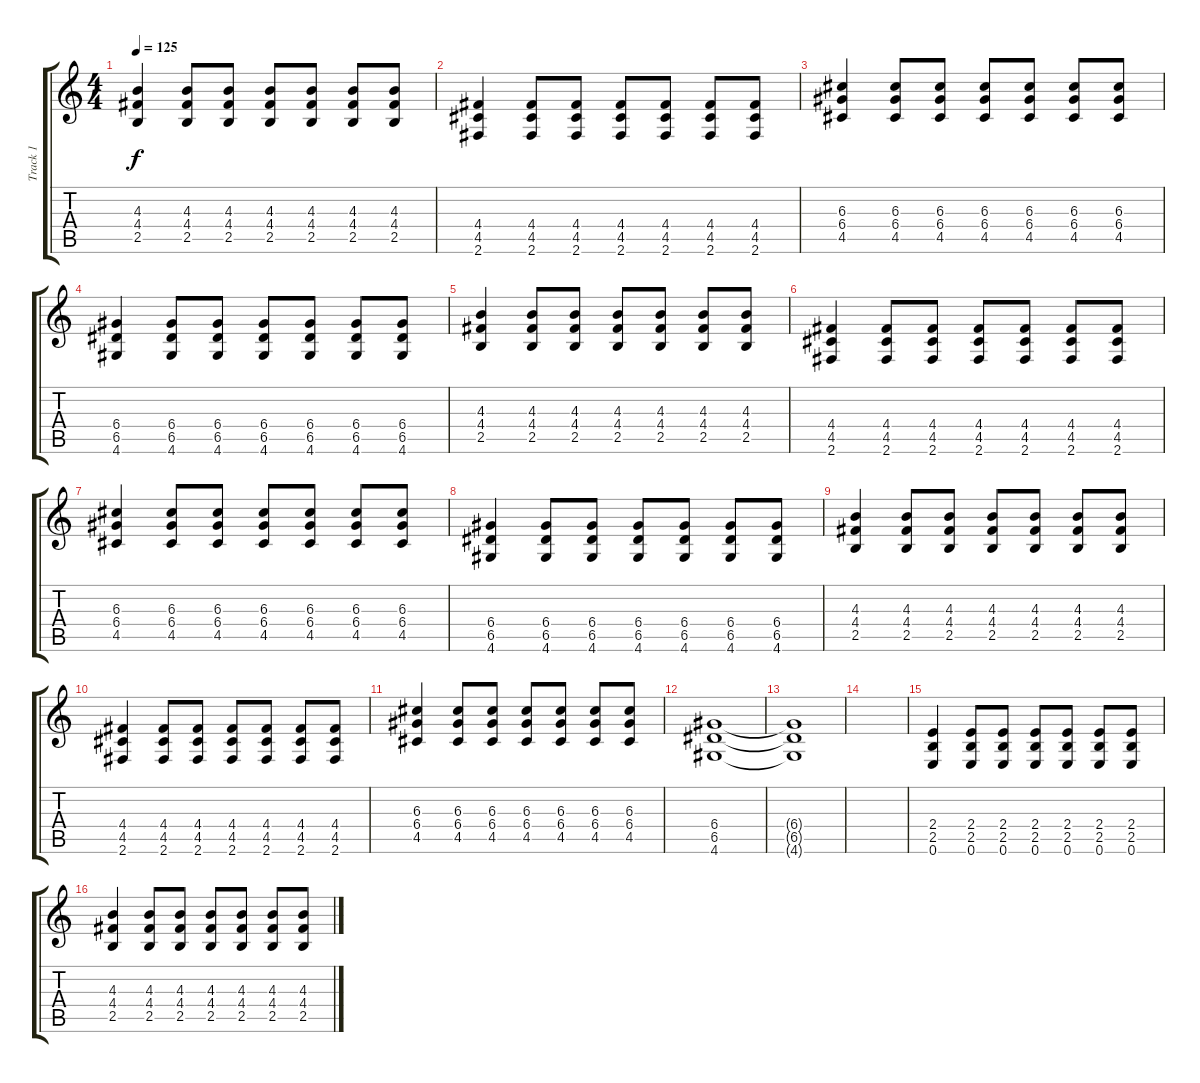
\track ("Track 1" "Track 1") {instrument electricguitarclean}
\staff {score tabs}
\tuning (E4 B3 G3 D3 A2 E2) {hide}
\ts (4 4)
\tempo 125
\clef g2
\ks c
(4.3 4.4 2.5).4{dy f} (4.3 4.4 2.5).8 (4.3 4.4 2.5).8 (4.3 4.4 2.5).8 (4.3 4.4 2.5).8 (4.3 4.4 2.5).8 (4.3 4.4 2.5).8 |
(4.4 4.5 2.6).4 (4.4 4.5 2.6).8 (4.4 4.5 2.6).8 (4.4 4.5 2.6).8 (4.4 4.5 2.6).8 (4.4 4.5 2.6).8 (4.4 4.5 2.6).8 |
(6.3 6.4 4.5).4 (6.3 6.4 4.5).8 (6.3 6.4 4.5).8 (6.3 6.4 4.5).8 (6.3 6.4 4.5).8 (6.3 6.4 4.5).8 (6.3 6.4 4.5).8 |
(6.4 6.5 4.6).4 (6.4 6.5 4.6).8 (6.4 6.5 4.6).8 (6.4 6.5 4.6).8 (6.4 6.5 4.6).8 (6.4 6.5 4.6).8 (6.4 6.5 4.6).8 |
(4.3 4.4 2.5).4 (4.3 4.4 2.5).8 (4.3 4.4 2.5).8 (4.3 4.4 2.5).8 (4.3 4.4 2.5).8 (4.3 4.4 2.5).8 (4.3 4.4 2.5).8 |
(4.4 4.5 2.6).4 (4.4 4.5 2.6).8 (4.4 4.5 2.6).8 (4.4 4.5 2.6).8 (4.4 4.5 2.6).8 (4.4 4.5 2.6).8 (4.4 4.5 2.6).8 |
(6.3 6.4 4.5).4 (6.3 6.4 4.5).8 (6.3 6.4 4.5).8 (6.3 6.4 4.5).8 (6.3 6.4 4.5).8 (6.3 6.4 4.5).8 (6.3 6.4 4.5).8 |
(6.4 6.5 4.6).4 (6.4 6.5 4.6).8 (6.4 6.5 4.6).8 (6.4 6.5 4.6).8 (6.4 6.5 4.6).8 (6.4 6.5 4.6).8 (6.4 6.5 4.6).8 |
(4.3 4.4 2.5).4 (4.3 4.4 2.5).8 (4.3 4.4 2.5).8 (4.3 4.4 2.5).8 (4.3 4.4 2.5).8 (4.3 4.4 2.5).8 (4.3 4.4 2.5).8 |
(4.4 4.5 2.6).4 (4.4 4.5 2.6).8 (4.4 4.5 2.6).8 (4.4 4.5 2.6).8 (4.4 4.5 2.6).8 (4.4 4.5 2.6).8 (4.4 4.5 2.6).8 |
(6.3 6.4 4.5).4 (6.3 6.4 4.5).8 (6.3 6.4 4.5).8 (6.3 6.4 4.5).8 (6.3 6.4 4.5).8 (6.3 6.4 4.5).8 (6.3 6.4 4.5).8 |
(6.4 6.5 4.6).1 |
(6.4{t} 6.5{t} 4.6{t}).1 |
|
(2.4 2.5 0.6).4 (2.4 2.5 0.6).8 (2.4 2.5 0.6).8 (2.4 2.5 0.6).8 (2.4 2.5 0.6).8 (2.4 2.5 0.6).8 (2.4 2.5 0.6).8 |
(4.3 4.4 2.5).4 (4.3 4.4 2.5).8 (4.3 4.4 2.5).8 (4.3 4.4 2.5).8 (4.3 4.4 2.5).8 (4.3 4.4 2.5).8 (4.3 4.4 2.5).8
